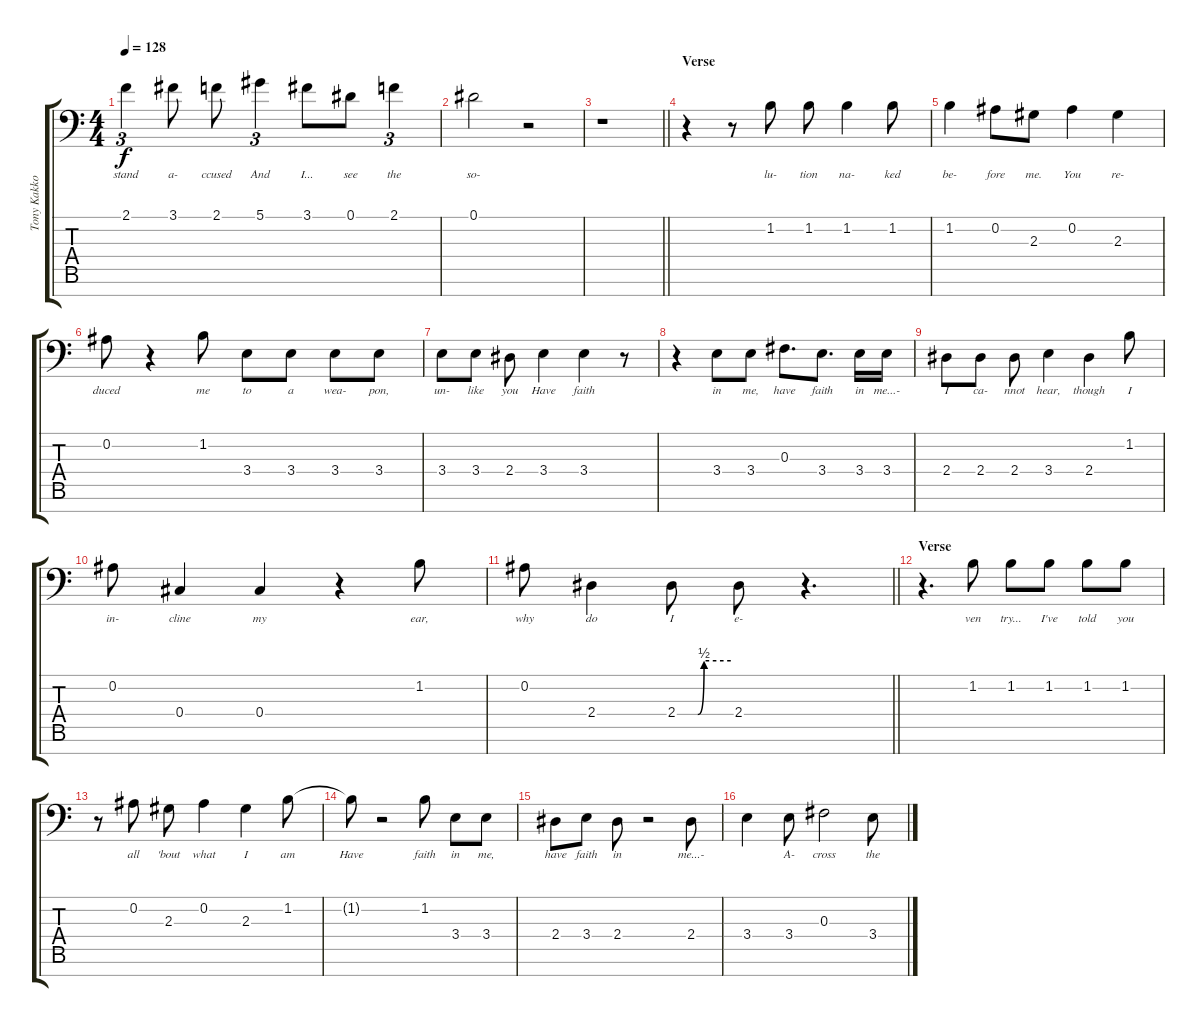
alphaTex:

\track ("Tony Kakko - Vocals" "Tony Kakko") {instrument lead6voice}
\staff {score tabs}
\tuning (Eb4 Bb3 Gb3 Db3 Ab2 Eb2 Bb1) {hide}
\ts (4 4)
\tempo 128
\clef f4
\ks c
2.1.4{tu (3 2) lyrics (0 "stand") lyrics (1 "") lyrics (2 "") lyrics (3 "") lyrics (4 "") dy f} 3.1.8{lyrics (0 "a-") lyrics (1 "") lyrics (2 "") lyrics (3 "") lyrics (4 "")} 2.1.8{lyrics (0 "ccused") lyrics (1 "") lyrics (2 "") lyrics (3 "") lyrics (4 "")} 5.1.4{tu (3 2) lyrics (0 "And") lyrics (1 "") lyrics (2 "") lyrics (3 "") lyrics (4 "")} 3.1.8{lyrics (0 "I...") lyrics (1 "") lyrics (2 "") lyrics (3 "") lyrics (4 "")} 0.1.8{lyrics (0 "see") lyrics (1 "") lyrics (2 "") lyrics (3 "") lyrics (4 "")} 2.1.4{tu (3 2) lyrics (0 "the") lyrics (1 "") lyrics (2 "") lyrics (3 "") lyrics (4 "")} |
0.1.2{lyrics (0 "so-") lyrics (1 "") lyrics (2 "") lyrics (3 "") lyrics (4 "")} r.2 |
\barLineRight lightlight
r.1 |
\section ("" "Verse")
r.4 r.8 1.2.8{lyrics (0 "lu-") lyrics (1 "") lyrics (2 "") lyrics (3 "") lyrics (4 "")} 1.2.8{lyrics (0 "tion") lyrics (1 "") lyrics (2 "") lyrics (3 "") lyrics (4 "")} 1.2.4{lyrics (0 "na-") lyrics (1 "") lyrics (2 "") lyrics (3 "") lyrics (4 "")} 1.2.8{lyrics (0 "ked") lyrics (1 "") lyrics (2 "") lyrics (3 "") lyrics (4 "")} |
1.2.4{lyrics (0 "be-") lyrics (1 "") lyrics (2 "") lyrics (3 "") lyrics (4 "")} 0.2.8{lyrics (0 "fore") lyrics (1 "") lyrics (2 "") lyrics (3 "") lyrics (4 "")} 2.3.8{lyrics (0 "me.") lyrics (1 "") lyrics (2 "") lyrics (3 "") lyrics (4 "")} 0.2.4{lyrics (0 "You") lyrics (1 "") lyrics (2 "") lyrics (3 "") lyrics (4 "")} 2.3.4{lyrics (0 "re-") lyrics (1 "") lyrics (2 "") lyrics (3 "") lyrics (4 "")} |
0.2.8{lyrics (0 "duced") lyrics (1 "") lyrics (2 "") lyrics (3 "") lyrics (4 "")} r.4 1.2.8{lyrics (0 "me") lyrics (1 "") lyrics (2 "") lyrics (3 "") lyrics (4 "")} 3.4.8{lyrics (0 "to") lyrics (1 "") lyrics (2 "") lyrics (3 "") lyrics (4 "")} 3.4.8{lyrics (0 "a") lyrics (1 "") lyrics (2 "") lyrics (3 "") lyrics (4 "")} 3.4.8{lyrics (0 "wea-") lyrics (1 "") lyrics (2 "") lyrics (3 "") lyrics (4 "")} 3.4.8{lyrics (0 "pon,") lyrics (1 "") lyrics (2 "") lyrics (3 "") lyrics (4 "")} |
3.4.8{lyrics (0 "un-") lyrics (1 "") lyrics (2 "") lyrics (3 "") lyrics (4 "")} 3.4.8{lyrics (0 "like") lyrics (1 "") lyrics (2 "") lyrics (3 "") lyrics (4 "")} 2.4.8{lyrics (0 "you") lyrics (1 "") lyrics (2 "") lyrics (3 "") lyrics (4 "")} 3.4.4{lyrics (0 "Have") lyrics (1 "") lyrics (2 "") lyrics (3 "") lyrics (4 "")} 3.4.4{lyrics (0 "faith") lyrics (1 "") lyrics (2 "") lyrics (3 "") lyrics (4 "")} r.8 |
r.4 3.4.8{lyrics (0 "in") lyrics (1 "") lyrics (2 "") lyrics (3 "") lyrics (4 "")} 3.4.8{lyrics (0 "me,") lyrics (1 "") lyrics (2 "") lyrics (3 "") lyrics (4 "")} 0.3.8{d lyrics (0 "have") lyrics (1 "") lyrics (2 "") lyrics (3 "") lyrics (4 "")} 3.4.8{d lyrics (0 "faith") lyrics (1 "") lyrics (2 "") lyrics (3 "") lyrics (4 "")} 3.4.16{lyrics (0 "in") lyrics (1 "") lyrics (2 "") lyrics (3 "") lyrics (4 "")} 3.4.16{lyrics (0 "me...-") lyrics (1 "") lyrics (2 "") lyrics (3 "") lyrics (4 "")} |
2.4.8{lyrics (0 "I") lyrics (1 "") lyrics (2 "") lyrics (3 "") lyrics (4 "")} 2.4.8{lyrics (0 "ca-") lyrics (1 "") lyrics (2 "") lyrics (3 "") lyrics (4 "")} 2.4.8{lyrics (0 "nnot") lyrics (1 "") lyrics (2 "") lyrics (3 "") lyrics (4 "")} 3.4.4{lyrics (0 "hear,") lyrics (1 "") lyrics (2 "") lyrics (3 "") lyrics (4 "")} 2.4.4{lyrics (0 "though") lyrics (1 "") lyrics (2 "") lyrics (3 "") lyrics (4 "")} 1.2.8{lyrics (0 "I") lyrics (1 "") lyrics (2 "") lyrics (3 "") lyrics (4 "")} |
0.2.8{lyrics (0 "in-") lyrics (1 "") lyrics (2 "") lyrics (3 "") lyrics (4 "")} 0.4.4{lyrics (0 "cline") lyrics (1 "") lyrics (2 "") lyrics (3 "") lyrics (4 "")} 0.4.4{lyrics (0 "my") lyrics (1 "") lyrics (2 "") lyrics (3 "") lyrics (4 "")} r.4 1.2.8{lyrics (0 "ear,") lyrics (1 "") lyrics (2 "") lyrics (3 "") lyrics (4 "")} |
\barLineRight lightlight
0.2.8{lyrics (0 "why") lyrics (1 "") lyrics (2 "") lyrics (3 "") lyrics (4 "")} 2.4.4{lyrics (0 "do") lyrics (1 "") lyrics (2 "") lyrics (3 "") lyrics (4 "")} 2.4{be (custom 0 0 23 0 30 2 60 2)}.8{lyrics (0 "I") lyrics (1 "") lyrics (2 "") lyrics (3 "") lyrics (4 "")} 2.4.8{lyrics (0 "e-") lyrics (1 "") lyrics (2 "") lyrics (3 "") lyrics (4 "")} r.4{d} |
\section ("" "Verse")
r.4{d} 1.2.8{lyrics (0 "ven") lyrics (1 "") lyrics (2 "") lyrics (3 "") lyrics (4 "")} 1.2.8{lyrics (0 "try...") lyrics (1 "") lyrics (2 "") lyrics (3 "") lyrics (4 "")} 1.2.8{lyrics (0 "I've") lyrics (1 "") lyrics (2 "") lyrics (3 "") lyrics (4 "")} 1.2.8{lyrics (0 "told") lyrics (1 "") lyrics (2 "") lyrics (3 "") lyrics (4 "")} 1.2.8{lyrics (0 "you") lyrics (1 "") lyrics (2 "") lyrics (3 "") lyrics (4 "")} |
r.8 0.2.8{lyrics (0 "all") lyrics (1 "") lyrics (2 "") lyrics (3 "") lyrics (4 "")} 2.3.8{lyrics (0 "'bout") lyrics (1 "") lyrics (2 "") lyrics (3 "") lyrics (4 "")} 0.2.4{lyrics (0 "what") lyrics (1 "") lyrics (2 "") lyrics (3 "") lyrics (4 "")} 2.3.4{lyrics (0 "I") lyrics (1 "") lyrics (2 "") lyrics (3 "") lyrics (4 "")} 1.2.8{lyrics (0 "am") lyrics (1 "") lyrics (2 "") lyrics (3 "") lyrics (4 "")} |
1.2{t}.8{lyrics (0 "Have") lyrics (1 "") lyrics (2 "") lyrics (3 "") lyrics (4 "")} r.2 1.2.8{lyrics (0 "faith") lyrics (1 "") lyrics (2 "") lyrics (3 "") lyrics (4 "")} 3.4.8{lyrics (0 "in") lyrics (1 "") lyrics (2 "") lyrics (3 "") lyrics (4 "")} 3.4.8{lyrics (0 "me,") lyrics (1 "") lyrics (2 "") lyrics (3 "") lyrics (4 "")} |
2.4.8{lyrics (0 "have") lyrics (1 "") lyrics (2 "") lyrics (3 "") lyrics (4 "")} 3.4.8{lyrics (0 "faith") lyrics (1 "") lyrics (2 "") lyrics (3 "") lyrics (4 "")} 2.4.8{lyrics (0 "in") lyrics (1 "") lyrics (2 "") lyrics (3 "") lyrics (4 "")} r.2 2.4.8{lyrics (0 "me...-") lyrics (1 "") lyrics (2 "") lyrics (3 "") lyrics (4 "")} |
3.4.4{lyrics (0 "") lyrics (1 "") lyrics (2 "") lyrics (3 "") lyrics (4 "")} 3.4.8{lyrics (0 "A-") lyrics (1 "") lyrics (2 "") lyrics (3 "") lyrics (4 "")} 0.3.2{lyrics (0 "cross") lyrics (1 "") lyrics (2 "") lyrics (3 "") lyrics (4 "")} 3.4.8{lyrics (0 "the") lyrics (1 "") lyrics (2 "") lyrics (3 "") lyrics (4 "")}
